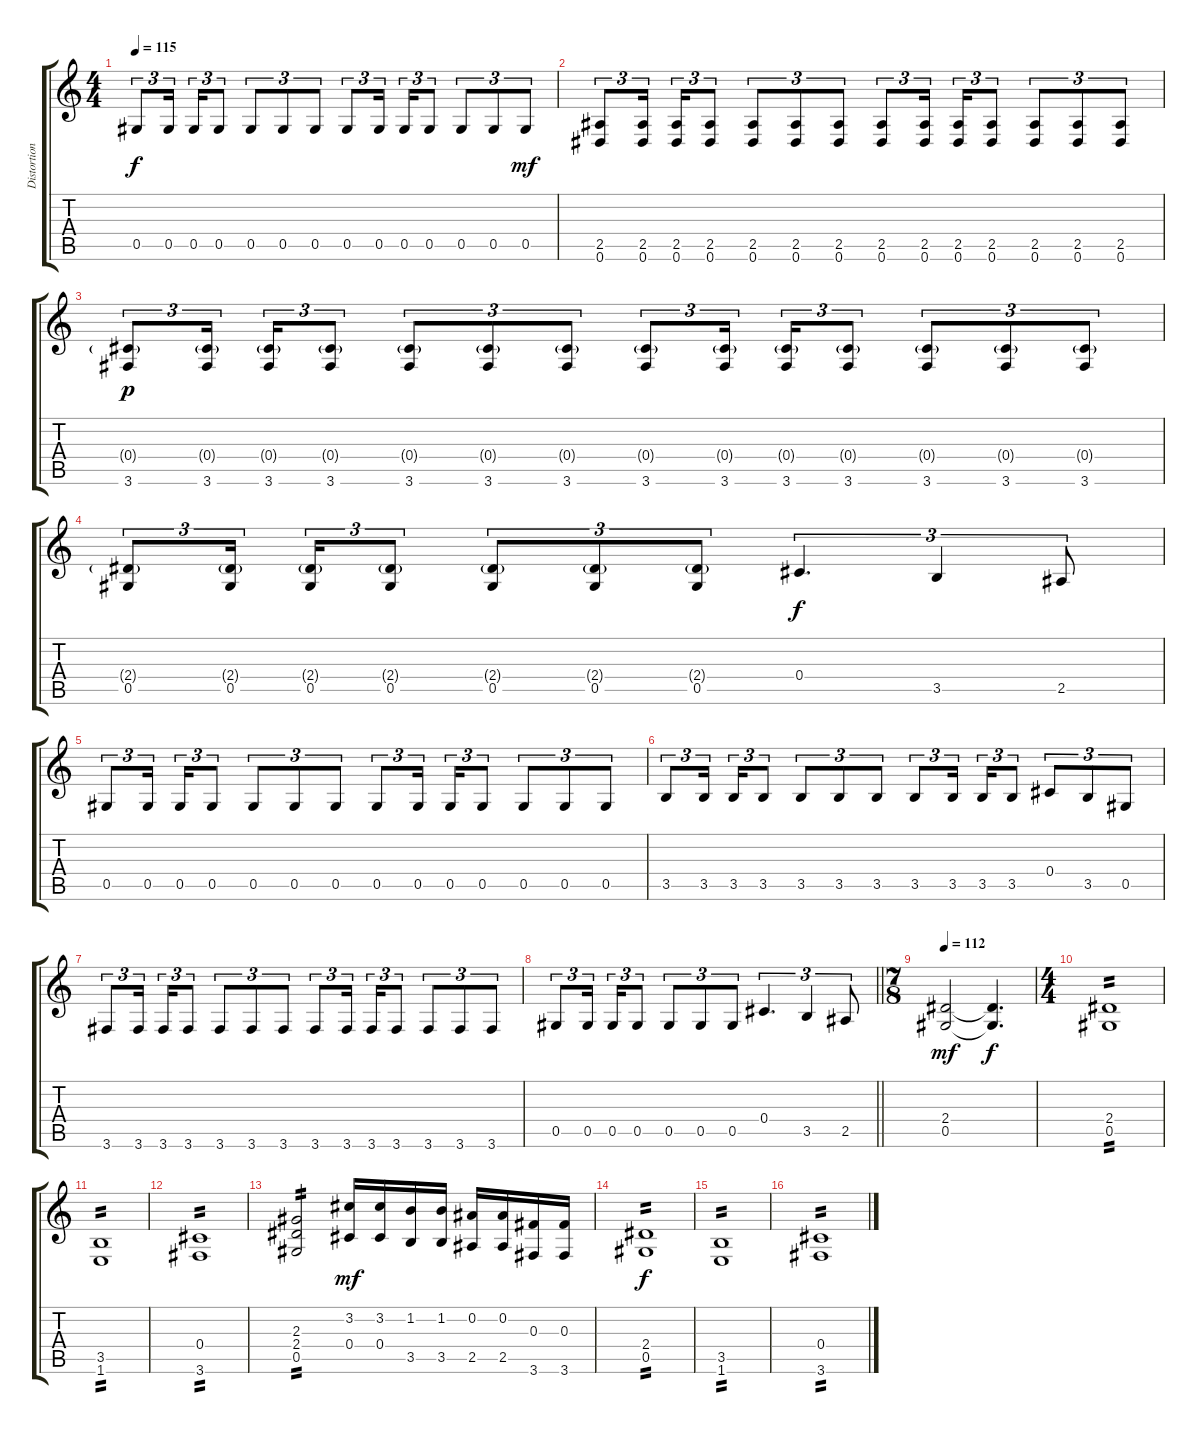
\track ("Distortion" "Distortion") {instrument overdrivenguitar}
\staff {score tabs}
\tuning (Eb4 Bb3 Gb3 Db3 Ab2 Eb2) {hide}
\ts (4 4)
\tempo 115
\clef g2
\ks c
0.5.8{tu (3 2) dy f} 0.5.16{tu (3 2) beam splitsecondary} 0.5.16{tu (3 2)} 0.5.8{tu (3 2)} 0.5.8{tu (3 2)} 0.5.8{tu (3 2)} 0.5.8{tu (3 2)} 0.5.8{tu (3 2)} 0.5.16{tu (3 2) beam splitsecondary} 0.5.16{tu (3 2)} 0.5.8{tu (3 2)} 0.5.8{tu (3 2)} 0.5.8{tu (3 2)} 0.5.8{tu (3 2) dy mf} |
(2.5 0.6).8{tu (3 2)} (2.5 0.6).16{tu (3 2) beam splitsecondary} (2.5 0.6).16{tu (3 2)} (2.5 0.6).8{tu (3 2)} (2.5 0.6).8{tu (3 2)} (2.5 0.6).8{tu (3 2)} (2.5 0.6).8{tu (3 2)} (2.5 0.6).8{tu (3 2)} (2.5 0.6).16{tu (3 2) beam splitsecondary} (2.5 0.6).16{tu (3 2)} (2.5 0.6).8{tu (3 2)} (2.5 0.6).8{tu (3 2)} (2.5 0.6).8{tu (3 2)} (2.5 0.6).8{tu (3 2)} |
(0.4{g} 3.6).8{tu (3 2) dy p} (0.4{g} 3.6).16{tu (3 2) beam splitsecondary} (0.4{g} 3.6).16{tu (3 2)} (0.4{g} 3.6).8{tu (3 2)} (0.4{g} 3.6).8{tu (3 2)} (0.4{g} 3.6).8{tu (3 2)} (0.4{g} 3.6).8{tu (3 2)} (0.4{g} 3.6).8{tu (3 2)} (0.4{g} 3.6).16{tu (3 2) beam splitsecondary} (0.4{g} 3.6).16{tu (3 2)} (0.4{g} 3.6).8{tu (3 2)} (0.4{g} 3.6).8{tu (3 2)} (0.4{g} 3.6).8{tu (3 2)} (0.4{g} 3.6).8{tu (3 2)} |
(2.4{g} 0.5).8{tu (3 2)} (2.4{g} 0.5).16{tu (3 2) beam splitsecondary} (2.4{g} 0.5).16{tu (3 2)} (2.4{g} 0.5).8{tu (3 2)} (2.4{g} 0.5).8{tu (3 2)} (2.4{g} 0.5).8{tu (3 2)} (2.4{g} 0.5).8{tu (3 2)} 0.4.4{d tu (3 2) dy f} 3.5.4{tu (3 2)} 2.5.8{tu (3 2)} |
0.5.8{tu (3 2)} 0.5.16{tu (3 2) beam splitsecondary} 0.5.16{tu (3 2)} 0.5.8{tu (3 2)} 0.5.8{tu (3 2)} 0.5.8{tu (3 2)} 0.5.8{tu (3 2)} 0.5.8{tu (3 2)} 0.5.16{tu (3 2) beam splitsecondary} 0.5.16{tu (3 2)} 0.5.8{tu (3 2)} 0.5.8{tu (3 2)} 0.5.8{tu (3 2)} 0.5.8{tu (3 2)} |
3.5.8{tu (3 2)} 3.5.16{tu (3 2) beam splitsecondary} 3.5.16{tu (3 2)} 3.5.8{tu (3 2)} 3.5.8{tu (3 2)} 3.5.8{tu (3 2)} 3.5.8{tu (3 2)} 3.5.8{tu (3 2)} 3.5.16{tu (3 2) beam splitsecondary} 3.5.16{tu (3 2)} 3.5.8{tu (3 2)} 0.4.8{tu (3 2)} 3.5.8{tu (3 2)} 0.5.8{tu (3 2)} |
3.6.8{tu (3 2)} 3.6.16{tu (3 2) beam splitsecondary} 3.6.16{tu (3 2)} 3.6.8{tu (3 2)} 3.6.8{tu (3 2)} 3.6.8{tu (3 2)} 3.6.8{tu (3 2)} 3.6.8{tu (3 2)} 3.6.16{tu (3 2) beam splitsecondary} 3.6.16{tu (3 2)} 3.6.8{tu (3 2)} 3.6.8{tu (3 2)} 3.6.8{tu (3 2)} 3.6.8{tu (3 2)} |
\barLineRight lightlight
0.5.8{tu (3 2)} 0.5.16{tu (3 2) beam splitsecondary} 0.5.16{tu (3 2)} 0.5.8{tu (3 2)} 0.5.8{tu (3 2)} 0.5.8{tu (3 2)} 0.5.8{tu (3 2)} 0.4.4{d tu (3 2)} 3.5.4{tu (3 2)} 2.5.8{tu (3 2)} |
\ts (7 8)
\tempo 112
(2.4 0.5).2{dy mf} (2.4{t} 0.5{t}).4{d dy f} |
\ts (4 4)
(2.4 0.5).1{tp 2 volume 10} |
(3.5 1.6).1{tp 2} |
(0.4 3.6).1{tp 2} |
(2.3 2.4 0.5).2{tp 2} (3.2 0.4).16{dy mf} (3.2 0.4).16 (1.2 3.5).16 (1.2 3.5).16 (0.2 2.5).16 (0.2 2.5).16 (0.3 3.6).16 (0.3 3.6).16 |
(2.4 0.5).1{tp 2 dy f} |
(3.5 1.6).1{tp 2} |
(0.4 3.6).1{tp 2}
